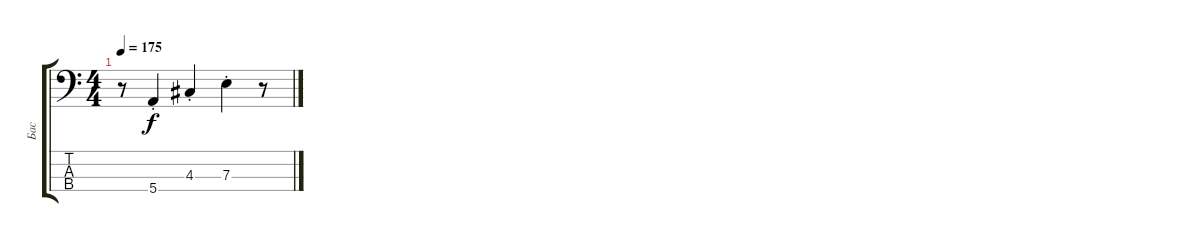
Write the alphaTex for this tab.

\track ("Бас" "Бас") {instrument electricbassfinger}
\staff {score tabs}
\tuning (G2 D2 A1 E1) {hide}
\ts (4 4)
\tempo 175
\clef f4
\ks c
r.8{dy f} 5.4{st}.4 4.3{st}.4 7.3{st}.4 r.8
